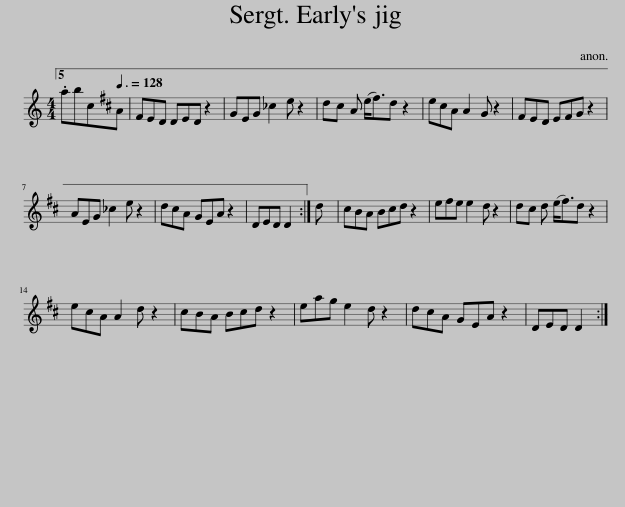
X:1
L:1/8
M:4/4
I:linebreak $
K:C
V:1 treble
V:1
 .abc[Q:3/8=128]A | ^FED DED z2 | GEG _c2 e z2 | d^c A (e<^f)d z2 | e^cA A2 G z2 | %5
 ^FED EFG z2 |$ AEG _c2 e z2 | d^cA GEA z2 | DED D2 :| d | %10
 ^cBA Bcd z2 | e^fe e2 d z2 | d^c d (e<^f)d z2 |$ e^cA A2 d z2 | ^cBA Bcd z2 | %15
 eag e2 d z2 | d^cA GEA z2 | DED D2 :| %18
